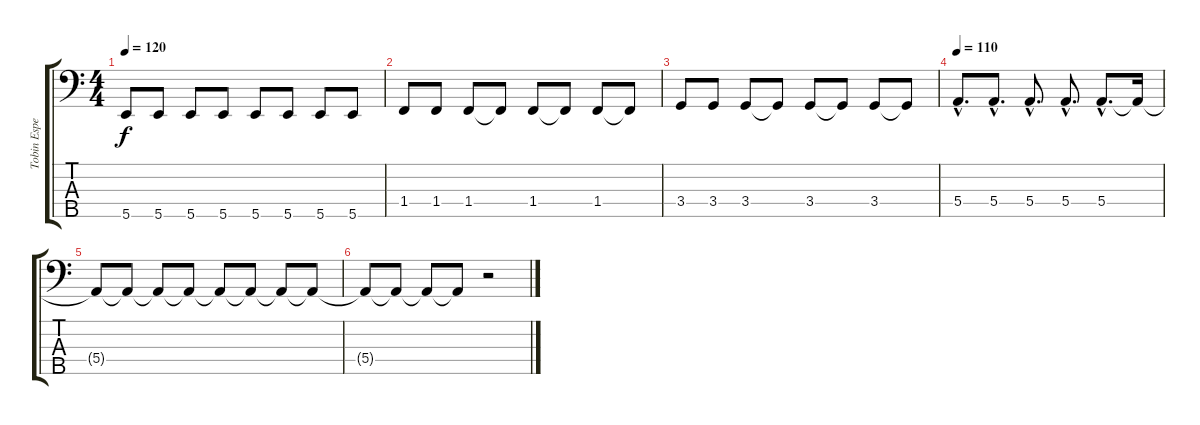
\track ("Tobin Esperance (Bass)" "Tobin Espe") {instrument electricbassfinger}
\staff {score tabs}
\tuning (G2 D2 A1 E1 B0) {hide}
\ts (4 4)
\tempo 120
\clef f4
\ks c
5.5.8{dy f} 5.5.8 5.5.8 5.5.8 5.5.8 5.5.8 5.5.8 5.5.8 |
1.4.8 1.4.8 1.4.8 1.4{t}.8 1.4.8 1.4{t}.8 1.4.8 1.4{t}.8 |
3.4.8 3.4.8 3.4.8 3.4{t}.8 3.4.8 3.4{t}.8 3.4.8 3.4{t}.8 |
\tempo 110
5.4{hac}.8{d} 5.4{hac}.8{d} 5.4{hac}.8{d} 5.4{hac}.8{d} 5.4{hac}.8{d} 5.4{t}.16 |
5.4{t}.8 5.4{t}.8 5.4{t}.8 5.4{t}.8 5.4{t}.8 5.4{t}.8 5.4{t}.8 5.4{t}.8 |
5.4{t}.8 5.4{t}.8 5.4{t}.8 5.4{t}.8 r.2
